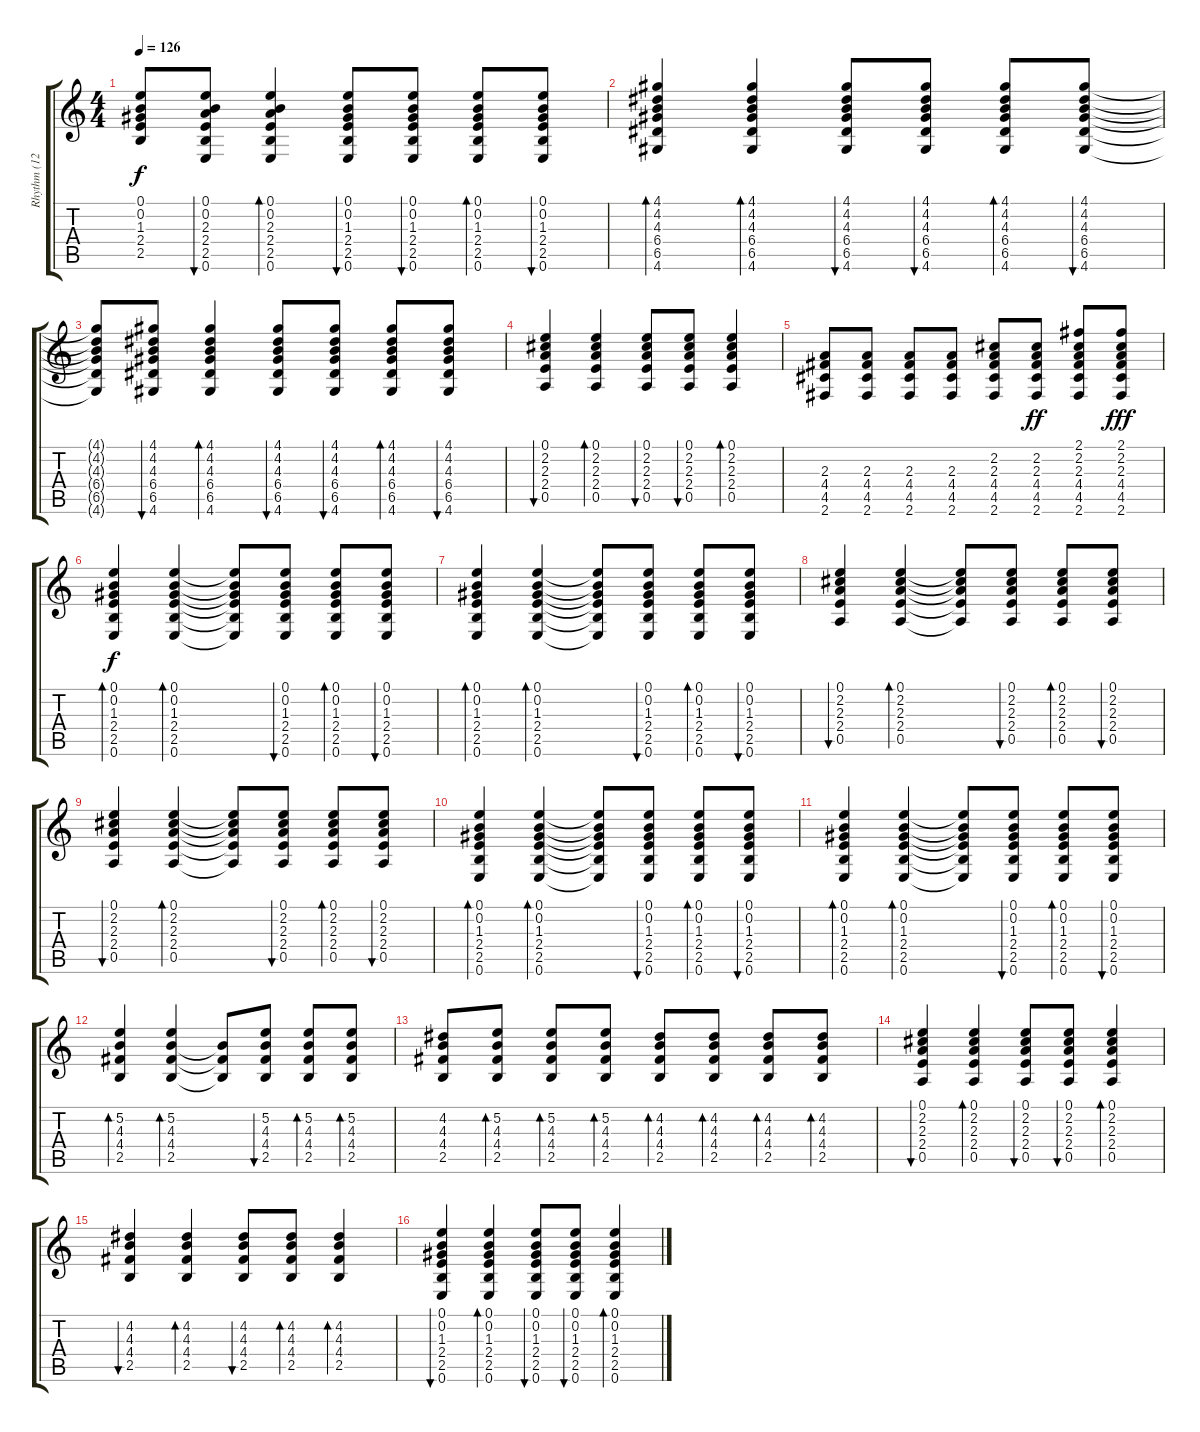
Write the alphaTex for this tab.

\track ("Rhythm (12-str. acous.)" "Rhythm (12") {instrument acousticguitarsteel}
\staff {score tabs}
\tuning (E4 B3 G3 D3 A2 E2) {hide}
\ts (4 4)
\tempo 126
\clef g2
\ks c
(0.1{t} 0.2{t} 1.3{t} 2.4{t} 2.5{t}).8{dy f} (0.1 0.2 2.3 2.4 2.5 0.6).8{bu 30} (0.1 0.2 2.3 2.4 2.5 0.6).4{bd 30} (0.1 0.2 1.3 2.4 2.5 0.6).8{bu 30} (0.1 0.2 1.3 2.4 2.5 0.6).8{bu 30} (0.1 0.2 1.3 2.4 2.5 0.6).8{bd 30} (0.1 0.2 1.3 2.4 2.5 0.6).8{bu 30} |
(4.1 4.2 4.3 6.4 6.5 4.6).4{bd 30} (4.1 4.2 4.3 6.4 6.5 4.6).4{bd 30} (4.1 4.2 4.3 6.4 6.5 4.6).8{bu 30} (4.1 4.2 4.3 6.4 6.5 4.6).8{bu 30} (4.1 4.2 4.3 6.4 6.5 4.6).8{bd 30} (4.1 4.2 4.3 6.4 6.5 4.6).8{bu 30} |
(4.1{t} 4.2{t} 4.3{t} 6.4{t} 6.5{t} 4.6{t}).8 (4.1 4.2 4.3 6.4 6.5 4.6).8{bu 30} (4.1 4.2 4.3 6.4 6.5 4.6).4{bd 60} (4.1 4.2 4.3 6.4 6.5 4.6).8{bu 30} (4.1 4.2 4.3 6.4 6.5 4.6).8{bu 30} (4.1 4.2 4.3 6.4 6.5 4.6).8{bd 30} (4.1 4.2 4.3 6.4 6.5 4.6).8{bu 30} |
(0.1 2.2 2.3 2.4 0.5).4{bu 30} (0.1 2.2 2.3 2.4 0.5).4{bd 60} (0.1 2.2 2.3 2.4 0.5).8{bu 30} (0.1 2.2 2.3 2.4 0.5).8{bu 30} (0.1 2.2 2.3 2.4 0.5).4{bd 30} |
(2.3 4.4 4.5 2.6).8 (2.3 4.4 4.5 2.6).8 (2.3 4.4 4.5 2.6).8 (2.3 4.4 4.5 2.6).8 (2.2 2.3 4.4 4.5 2.6).8 (2.2 2.3 4.4 4.5 2.6).8{dy ff} (2.1 2.2 2.3 4.4 4.5 2.6).8 (2.1 2.2 2.3 4.4 4.5 2.6).8{dy fff} |
(0.1 0.2 1.3 2.4 2.5 0.6).4{bd 30 dy f} (0.1 0.2 1.3 2.4 2.5 0.6).4{bd 30} (0.1{t} 0.2{t} 1.3{t} 2.4{t} 2.5{t} 0.6{t}).8 (0.1 0.2 1.3 2.4 2.5 0.6).8{bu 30} (0.1 0.2 1.3 2.4 2.5 0.6).8{bd 30} (0.1 0.2 1.3 2.4 2.5 0.6).8{bu 30} |
(0.1 0.2 1.3 2.4 2.5 0.6).4{bd 30} (0.1 0.2 1.3 2.4 2.5 0.6).4{bd 30} (0.1{t} 0.2{t} 1.3{t} 2.4{t} 2.5{t} 0.6{t}).8 (0.1 0.2 1.3 2.4 2.5 0.6).8{bu 30} (0.1 0.2 1.3 2.4 2.5 0.6).8{bd 30} (0.1 0.2 1.3 2.4 2.5 0.6).8{bu 30} |
(0.1 2.2 2.3 2.4 0.5).4{bu 30} (0.1 2.2 2.3 2.4 0.5).4{bd 60} (0.1{t} 2.2{t} 2.3{t} 2.4{t} 0.5{t}).8 (0.1 2.2 2.3 2.4 0.5).8{bu 30} (0.1 2.2 2.3 2.4 0.5).8{bd 30} (0.1 2.2 2.3 2.4 0.5).8{bu 30} |
(0.1 2.2 2.3 2.4 0.5).4{bu 30} (0.1 2.2 2.3 2.4 0.5).4{bd 60} (0.1{t} 2.2{t} 2.3{t} 2.4{t} 0.5{t}).8 (0.1 2.2 2.3 2.4 0.5).8{bu 30} (0.1 2.2 2.3 2.4 0.5).8{bd 30} (0.1 2.2 2.3 2.4 0.5).8{bu 30} |
(0.1 0.2 1.3 2.4 2.5 0.6).4{bd 30} (0.1 0.2 1.3 2.4 2.5 0.6).4{bd 30} (0.1{t} 0.2{t} 1.3{t} 2.4{t} 2.5{t} 0.6{t}).8 (0.1 0.2 1.3 2.4 2.5 0.6).8{bu 30} (0.1 0.2 1.3 2.4 2.5 0.6).8{bd 30} (0.1 0.2 1.3 2.4 2.5 0.6).8{bu 30} |
(0.1 0.2 1.3 2.4 2.5 0.6).4{bd 30} (0.1 0.2 1.3 2.4 2.5 0.6).4{bd 30} (0.1{t} 0.2{t} 1.3{t} 2.4{t} 2.5{t} 0.6{t}).8 (0.1 0.2 1.3 2.4 2.5 0.6).8{bu 30} (0.1 0.2 1.3 2.4 2.5 0.6).8{bd 30} (0.1 0.2 1.3 2.4 2.5 0.6).8{bu 30} |
(5.2 4.3 4.4 2.5).4{bd 30} (5.2 4.3 4.4 2.5).4{bd 30} (4.3{t} 4.4{t} 2.5{t}).8 (5.2 4.3 4.4 2.5).8{bu 30} (5.2 4.3 4.4 2.5).8{bd 30} (5.2 4.3 4.4 2.5).8{bd 30} |
(4.2 4.3 4.4 2.5).8 (5.2 4.3 4.4 2.5).8{bd 30} (5.2 4.3 4.4 2.5).8{bd 30} (5.2 4.3 4.4 2.5).8{bd 30} (4.2 4.3 4.4 2.5).8{bd 30} (4.2 4.3 4.4 2.5).8{bd 30} (4.2 4.3 4.4 2.5).8{bd 30} (4.2 4.3 4.4 2.5).8{bd 30} |
(0.1 2.2 2.3 2.4 0.5).4{bu 30} (0.1 2.2 2.3 2.4 0.5).4{bd 60} (0.1 2.2 2.3 2.4 0.5).8{bu 30} (0.1 2.2 2.3 2.4 0.5).8{bu 30} (0.1 2.2 2.3 2.4 0.5).4{bd 30} |
(4.2 4.3 4.4 2.5).4{bu 30} (4.2 4.3 4.4 2.5).4{bd 60} (4.2 4.3 4.4 2.5).8{bu 30} (4.2 4.3 4.4 2.5).8{bd 30} (4.2 4.3 4.4 2.5).4{bd 60} |
(0.1 0.2 1.3 2.4 2.5 0.6).4{bu 30} (0.1 0.2 1.3 2.4 2.5 0.6).4{bd 60} (0.1 0.2 1.3 2.4 2.5 0.6).8{bu 30} (0.1 0.2 1.3 2.4 2.5 0.6).8{bu 30} (0.1 0.2 1.3 2.4 2.5 0.6).4{bd 60}
